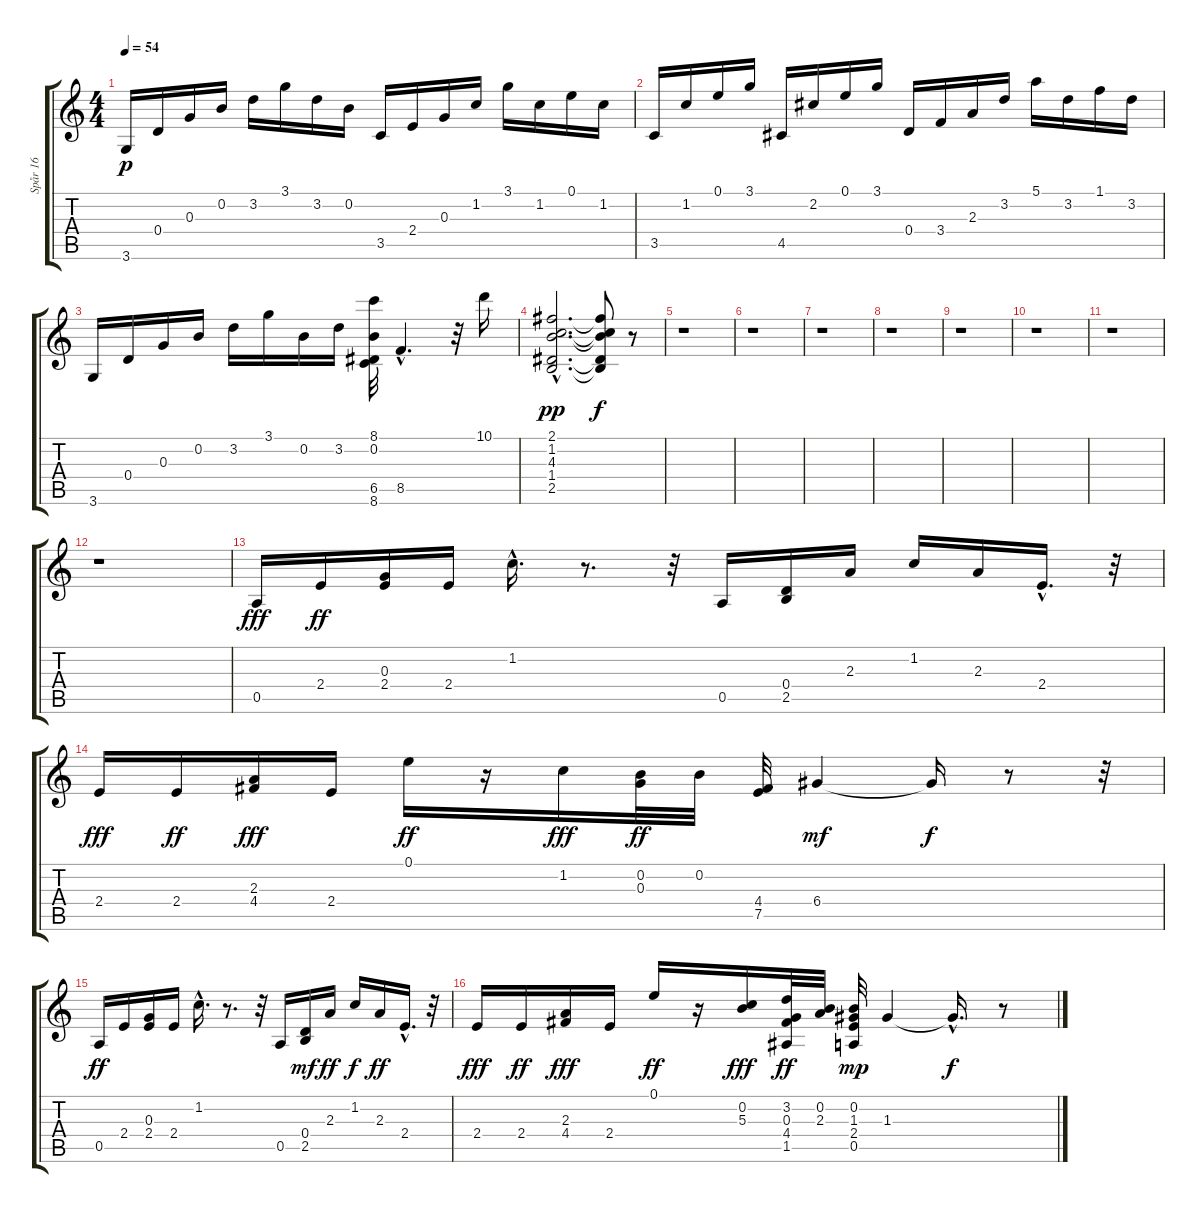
\track ("Spår 16" "Spår 16") {instrument electricguitarclean}
\staff {score tabs}
\tuning (E4 B3 G3 D3 A2 E2) {hide}
\ts (4 4)
\tempo 54
\clef g2
\ks c
3.6.16{dy p} 0.4.16 0.3.16 0.2.16 3.2.16 3.1.16 3.2.16 0.2.16 3.5.16 2.4.16 0.3.16 1.2.16 3.1.16 1.2.16 0.1.16 1.2.16 |
3.5.16 1.2.16 0.1.16 3.1.16 4.5.16 2.2.16 0.1.16 3.1.16 0.4.16 3.4.16 2.3.16 3.2.16 5.1.16 3.2.16 1.1.16 3.2.16 |
3.6.16 0.4.16 0.3.16 0.2.16 3.2.16 3.1.16 0.2.16 3.2.16 (8.1 0.2 6.5 8.6).32 8.5{hac}.4{d} r.32 10.1.16 |
(2.1{hac} 1.2{hac} 4.3{hac} 1.4{hac} 2.5{hac}).2{d dy pp} (2.1{t} 1.2{t} 4.3{t} 1.4{t} 2.5{t}).8{dy f} r.8 |
r.1 |
r.1 |
r.1 |
r.1 |
r.1 |
r.1 |
r.1 |
r.1 |
0.5.16{dy fff volume 12 instrument distortionguitar} 2.4.16{dy ff} (0.3 2.4).16 2.4.16 1.2{hac}.16{d} r.8{d} r.32 0.5.16 (0.4 2.5).16 2.3.16 1.2.16 2.3.16 2.4{hac}.16{d} r.32 |
2.4.16{dy fff} 2.4.16{dy ff} (2.3 4.4).16{dy fff} 2.4.16 0.1.16{dy ff} r.16 1.2.16{dy fff} (0.2 0.3).32{dy ff} 0.2.32 (4.4 7.5).32 6.4.4{dy mf} 6.4{t}.16{dy f} r.8 r.32 |
0.5.16{dy ff} 2.4.16 (0.3 2.4).16 2.4.16 1.2{hac}.16{d} r.8{d} r.32 0.5.16 (0.4 2.5).16{dy mf} 2.3.16{dy ff} 1.2.16{dy f} 2.3.16{dy ff} 2.4{hac}.16{d} r.32 |
2.4.16{dy fff} 2.4.16{dy ff} (2.3 4.4).16{dy fff} 2.4.16 0.1.16{dy ff} r.16 (0.2 5.3).16{dy fff} (3.2 0.3 4.4 1.5).32{dy ff} (0.2 2.3).32 (0.2 1.3 2.4 0.5).32{dy mp} 1.3.4 1.3{hac t}.16{d dy f} r.8
